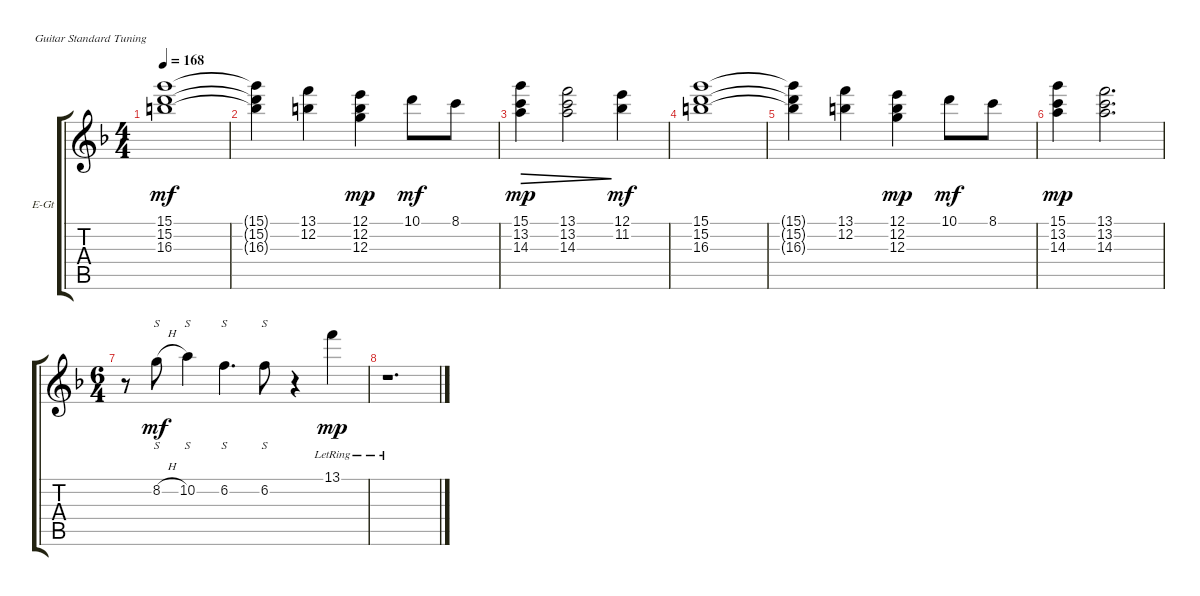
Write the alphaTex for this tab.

\defaultSystemsLayout 4
\bracketExtendMode groupsimilarinstruments
\firstSystemTrackNameOrientation horizontal
\otherSystemsTrackNameOrientation horizontal
\track ("Electric Guitar" "E-Gt") {instrument electricguitarclean}
\staff {score tabs}
\tuning (E4 B3 G3 D3 A2 E2)
\ts (4 4)
\tempo 168
\clef g2
\scale
0.333333
\ks f
(15.2 15.1 16.3).1{dy mf} |
\scale
0.333333 (16.3{t} 15.2{t} 15.1{t}).4 (13.1 12.2).4 (12.1 12.2 12.3).4{dy mp} 10.1.8{dy mf} 8.1.8 |
\scale
0.333333 (13.2 15.1 14.3).4{dec dy mp} (14.3 13.2 13.1).2{dec} (12.1 11.2).4{dy mf} |
(15.2 15.1 16.3).1 |
(16.3{t} 15.2{t} 15.1{t}).4 (13.1 12.2).4 (12.1 12.2 12.3).4{dy mp} 10.1.8{dy mf} 8.1.8 |
(13.2 15.1 14.3).4{dy mp} (14.3 13.2 13.1).2{d} |
\ts (6 4)
r.8 8.2{h}.8{s dy mf} 10.2.4{s} 6.2.4{s d} 6.2.8{s} r.4 13.1{lr}.4{dy mp} |
r.1{d}
